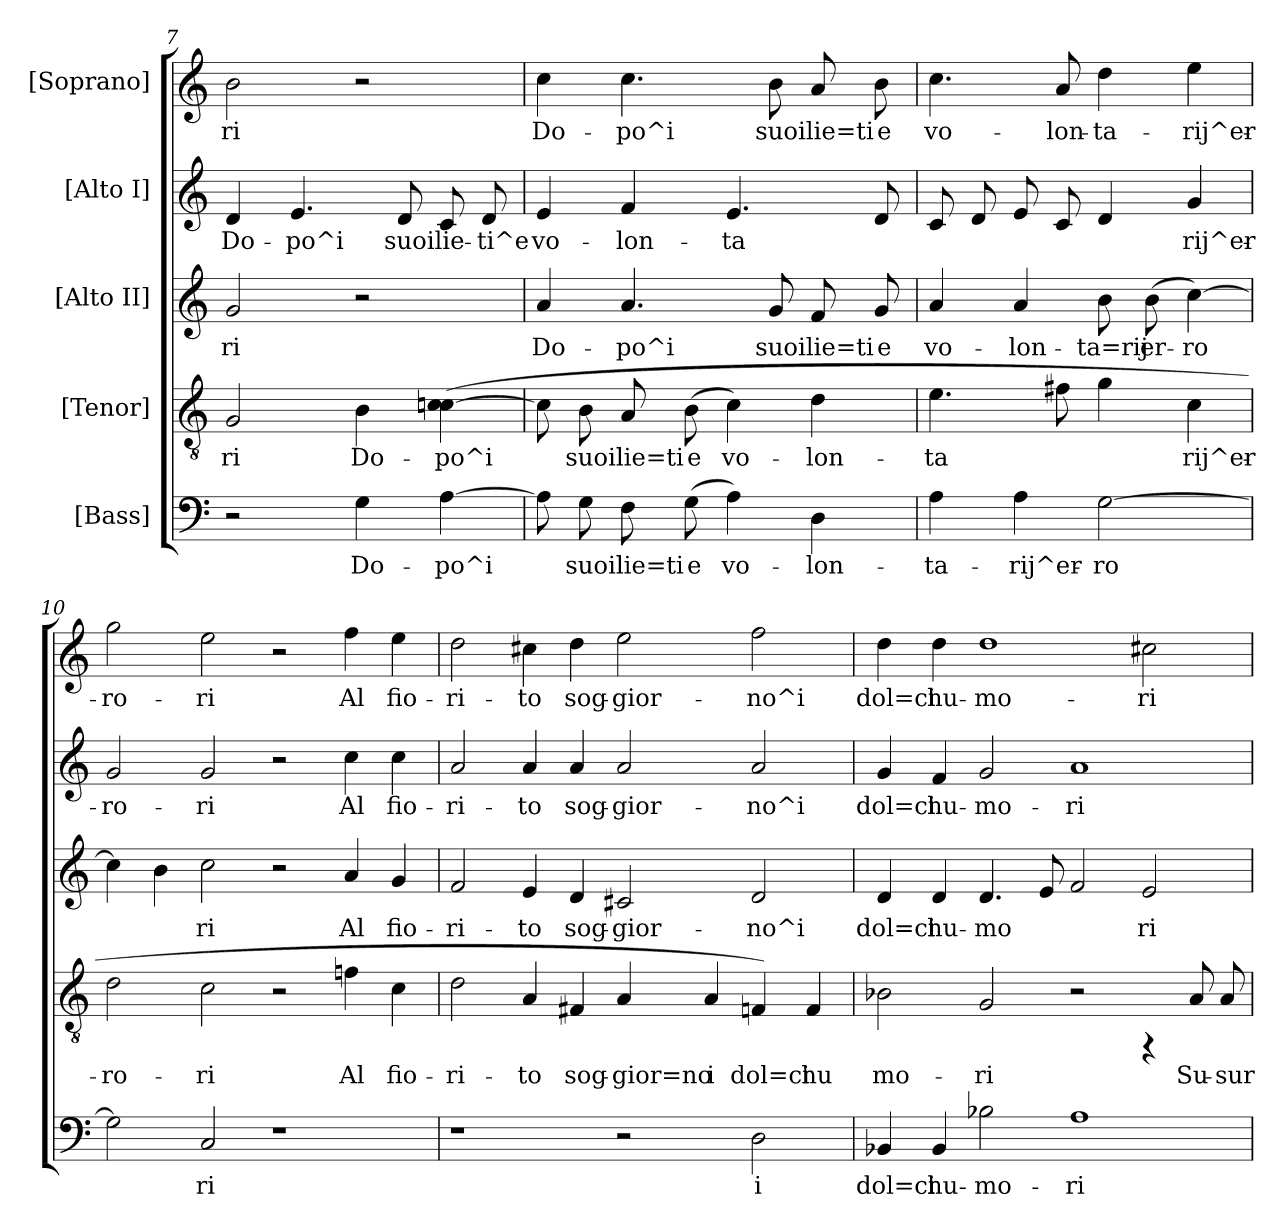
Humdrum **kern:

**kern	**text	**kern	**text	**kern	**text	**kern	**text	**kern	**text
*part5	*part5	*part4	*part4	*part3	*part3	*part2	*part2	*part1	*part1
*staff5	*staff5	*staff4	*staff4	*staff3	*staff3	*staff2	*staff2	*staff1	*staff1
*I"[Bass]	*	*I"[Tenor]	*	*I"[Alto II]	*	*I"[Alto I]	*	*I"[Soprano]	*
*clefF4	*	*clefGv2	*	*clefG2	*	*clefG2	*	*clefG2	*
*k[]	*	*k[]	*	*k[]	*	*k[]	*	*k[]	*
*C:	*	*C:	*	*C:	*	*C:	*	*C:	*
=7	=7	=7	=7	=7	=7	=7	=7	=7	=7
!	!	!	!LO:LY:b:cj	!	!LO:LY:b:cj	!	!LO:LY:b:cj	!	!LO:LY:b:cj
2r	.	2G/	-ri	2g/	-ri	4d/	Do-	2b\	-ri
!	!	!	!	!	!	!	!LO:LY:b:cj	!	!
.	.	.	.	.	.	4.e/	-po^i	.	.
!	!LO:LY:b:cj	!	!LO:LY:b:cj	!	!	!	!	!	!
4G\	Do-	4B\	Do-	2r	.	.	.	2r	.
!	!	!	!	!	!	!	!LO:LY:b:cj	!	!
.	.	.	.	.	.	8d/	suoi	.	.
!	!LO:LY:b:cj	!	!LO:LY:b:cj	!	!	!	!LO:LY:b:cj	!	!
[>4A\	-po^i	(<4cn\ [>4cn\	-po^i	.	.	8c/	lie-	.	.
!	!	!	!	!	!	!	!LO:LY:b:cj	!	!
.	.	.	.	.	.	8d/	-ti^e	.	.
!!LO:PB:g=z
=8	=8	=8	=8	=8	=8	=8	=8	=8	=8
!	!LO:LY:b:cj	!	!LO:LY:b:cj	!	!LO:LY:b:cj	!	!LO:LY:b:cj	!	!LO:LY:b:cj
8A\]	.	8c\]	.	4a/	Do-	4e/	vo-	4cc\	Do-
!	!LO:LY:b:cj	!	!LO:LY:b:cj	!	!	!	!	!	!
8G\	suoi	8B\	suoi	.	.	.	.	.	.
!	!LO:LY:b:cj	!	!LO:LY:b:cj	!	!LO:LY:b:cj	!	!LO:LY:b:cj	!	!LO:LY:b:cj
8F\	lie=ti	8A/	lie=ti	4.a/	-po^i	4f/	-lon-	4.cc\	-po^i
!	!LO:LY:b:cj	!	!LO:LY:b:cj	!	!	!	!	!	!
(<8G\	e	(<8B\	e	.	.	.	.	.	.
!	!LO:LY:b:cj	!	!LO:LY:b:cj	!	!	!	!LO:LY:b:cj	!	!
4A\)	vo-	4c\)	vo-	.	.	4.e/	-ta-	.	.
!	!	!	!	!	!LO:LY:b:cj	!	!	!	!LO:LY:b:cj
.	.	.	.	8g/	suoi	.	.	8b\	suoi
!	!LO:LY:b:cj	!	!LO:LY:b:cj	!	!LO:LY:b:cj	!	!	!	!LO:LY:b:cj
4D\	-lon-	4d\	-lon-	8f/	lie=ti	.	.	8a/	lie=ti
!	!	!	!	!	!LO:LY:b:cj	!	!LO:LY:b:cj	!	!LO:LY:b:cj
.	.	.	.	8g/	e	8d/	--	8b\	e
=9	=9	=9	=9	=9	=9	=9	=9	=9	=9
!	!LO:LY:b:cj	!	!LO:LY:b:cj	!	!LO:LY:b:cj	!	!LO:LY:b:cj	!	!LO:LY:b:cj
4A\	-ta-	4.e\	-ta-	4a/	vo-	8c/	--	4.cc\	vo-
!	!	!	!	!	!	!	!LO:LY:b:cj	!	!
.	.	.	.	.	.	8d/	--	.	.
!	!LO:LY:b:cj	!	!	!	!LO:LY:b:cj	!	!LO:LY:b:cj	!	!
4A\	-rij^er-	.	.	4a/	-lon-	8e/	--	.	.
!	!	!	!LO:LY:b:cj	!	!	!	!LO:LY:b:cj	!	!LO:LY:b:cj
.	.	8f#X\	--	.	.	8c/	--	8a/	-lon-
!	!LO:LY:b:cj	!	!LO:LY:b:cj	!	!LO:LY:b:cj	!	!LO:LY:b:cj	!	!LO:LY:b:cj
[>2G\	-ro-	4g\	--	8b\	-ta=rij	4d/	--	4dd\	-ta-
!	!	!	!	!	!LO:LY:b:cj	!	!	!	!
.	.	.	.	(<8b\	er-	.	.	.	.
!	!	!	!LO:LY:b:cj	!	!LO:LY:b:cj	!	!LO:LY:b:cj	!	!LO:LY:b:cj
.	.	4c\	-rij^er-	[>4cc\)	-ro-	4g/	-rij^er-	4ee\	-rij^er-
=10	=10	=10	=10	=10	=10	=10	=10	=10	=10
!	!LO:LY:b:cj	!	!LO:LY:b:cj	!	!LO:LY:b:cj	!	!LO:LY:b:cj	!	!LO:LY:b:cj
2G\]	--	2d\	-ro-	4cc\]	--	2g/	-ro-	2gg\	-ro-
!	!	!	!	!	!LO:LY:b:cj	!	!	!	!
.	.	.	.	4b\	--	.	.	.	.
!	!LO:LY:b:cj	!	!LO:LY:b:cj	!	!LO:LY:b:cj	!	!LO:LY:b:cj	!	!LO:LY:b:cj
2C/	-ri	2c\	-ri	2cc\	-ri	2g/	-ri	2ee\	-ri
1r	.	2r	.	2r	.	2r	.	2r	.
!	!	!	!LO:LY:b:cj	!	!LO:LY:b:cj	!	!LO:LY:b:cj	!	!LO:LY:b:cj
.	.	4fn\	Al	4a/	Al	4cc\	Al	4ff\	Al
!	!	!	!LO:LY:b:cj	!	!LO:LY:b:cj	!	!LO:LY:b:cj	!	!LO:LY:b:cj
.	.	4c\	fio-	4g/	fio-	4cc\	fio-	4ee\	fio-
=11	=11	=11	=11	=11	=11	=11	=11	=11	=11
!	!	!	!LO:LY:b:cj	!	!LO:LY:b:cj	!	!LO:LY:b:cj	!	!LO:LY:b:cj
1r	.	2d\	-ri-	2f/	-ri-	2a/	-ri-	2dd\	-ri-
!	!	!	!LO:LY:b:cj	!	!LO:LY:b:cj	!	!LO:LY:b:cj	!	!LO:LY:b:cj
.	.	4A/	-to	4e/	-to	4a/	-to	4cc#X\	-to
!	!	!	!LO:LY:b:cj	!	!LO:LY:b:cj	!	!LO:LY:b:cj	!	!LO:LY:b:cj
.	.	4F#X/	sog-	4d/	sog-	4a/	sog-	4dd\	sog-
!	!	!	!LO:LY:b:cj	!	!LO:LY:b:cj	!	!LO:LY:b:cj	!	!LO:LY:b:cj
2r	.	4A/	-gior=no	2c#X/	-gior-	2a/	-gior-	2ee\	-gior-
!	!	!	!LO:LY:b:cj	!	!	!	!	!	!
.	.	4A/	i	.	.	.	.	.	.
!	!LO:LY:b:cj	!	!LO:LY:b:cj	!	!LO:LY:b:cj	!	!LO:LY:b:cj	!	!LO:LY:b:cj
2D\	i	4Fn/)	dol=ci	2d/	-no^i	2a/	-no^i	2ff\	-no^i
!	!	!	!LO:LY:b:cj	!	!	!	!	!	!
.	.	4F/	hu	.	.	.	.	.	.
!!LO:PB:g=z
=12	=12	=12	=12	=12	=12	=12	=12	=12	=12
!	!LO:LY:b:cj	!	!LO:LY:b:cj	!	!LO:LY:b:cj	!	!LO:LY:b:cj	!	!LO:LY:b:cj
4BB-X/	dol=ci	2B-X\	mo-	4d/	dol=ci	4g/	dol=ci	4dd\	dol=ci
!	!LO:LY:b:cj	!	!	!	!LO:LY:b:cj	!	!LO:LY:b:cj	!	!LO:LY:b:cj
4BB-/	hu-	.	.	4d/	hu-	4f/	hu-	4dd\	hu-
!	!LO:LY:b:cj	!	!LO:LY:b:cj	!	!LO:LY:b:cj	!	!LO:LY:b:cj	!	!LO:LY:b:cj
2B-X\	-mo-	2G/	-ri	4.d/	-mo-	2g/	-mo-	1dd	-mo-
!	!	!	!	!	!LO:LY:b:cj	!	!	!	!
.	.	.	.	8e/	--	.	.	.	.
!	!LO:LY:b:cj	!	!	!	!LO:LY:b:cj	!	!LO:LY:b:cj	!	!
1A	-ri	2r	.	2f/	--	1a	-ri	.	.
!	!	!	!	!	!LO:LY:b:cj	!	!	!	!LO:LY:b:cj
.	.	4rFF	.	2e/	-ri	.	.	2cc#X\	-ri
!	!	!	!LO:LY:b:cj	!	!	!	!	!	!
.	.	8A/	Su-	.	.	.	.	.	.
!	!	!	!LO:LY:b:cj	!	!	!	!	!	!
.	.	8A/	-sur-	.	.	.	.	.	.
=	=	=	=	=	=	=	=	=	=
*-	*-	*-	*-	*-	*-	*-	*-	*-	*-
